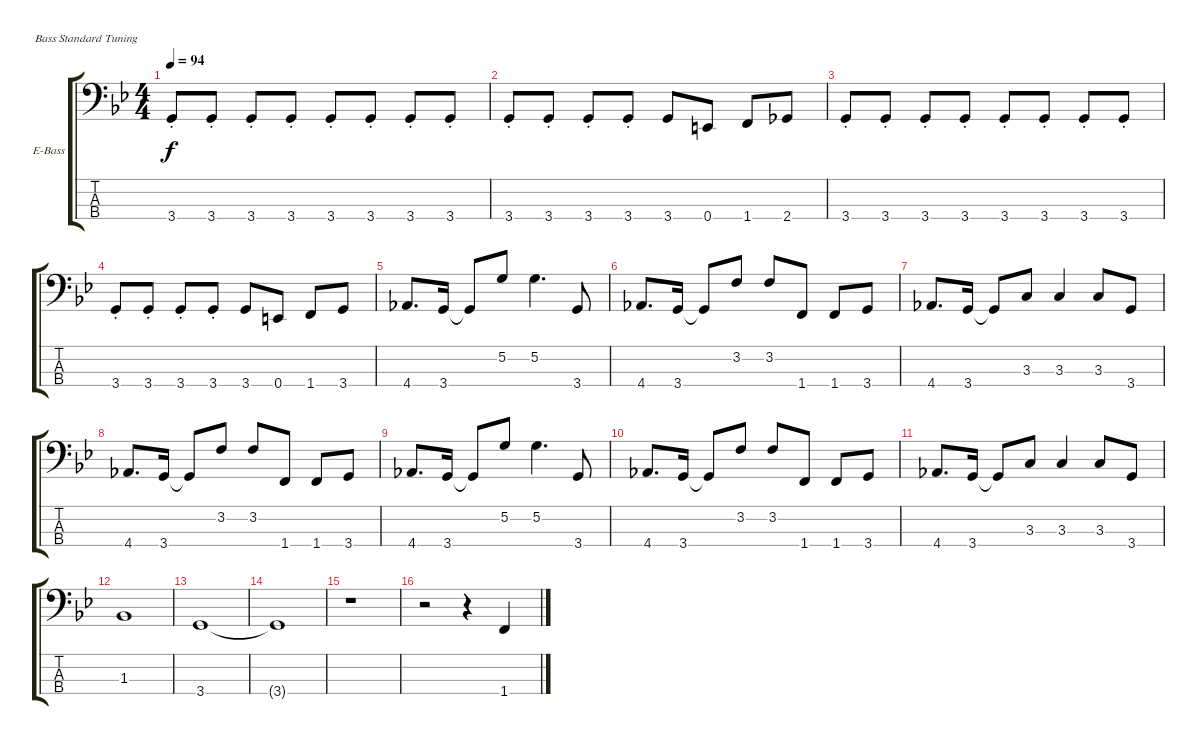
\bracketExtendMode groupsimilarinstruments
\firstSystemTrackNameOrientation horizontal
\otherSystemsTrackNameOrientation horizontal
\track ("Bass" "E-Bass") {instrument electricbassfinger}
\staff {score tabs}
\tuning (G2 D2 A1 E1)
\ts (4 4)
\tempo 94
\clef f4
\scale
1.06179
\ks bb
3.4{st}.8{dy f} 3.4{st}.8 3.4{st}.8 3.4{st}.8 3.4{st}.8 3.4{st}.8 3.4{st}.8 3.4{st}.8 |
\scale
0.938209 3.4{st}.8 3.4{st}.8 3.4{st}.8 3.4{st}.8 3.4.8 0.4.8 1.4.8 2.4.8 |
\scale
1.06179 3.4{st}.8 3.4{st}.8 3.4{st}.8 3.4{st}.8 3.4{st}.8 3.4{st}.8 3.4{st}.8 3.4{st}.8 |
\scale
0.938209 3.4{st}.8 3.4{st}.8 3.4{st}.8 3.4{st}.8 3.4.8 0.4.8 1.4.8 3.4.8 |
\scale
1.06179 4.4.8{d} 3.4.16 3.4{t}.8 5.2.8 5.2.4{d} 3.4.8 |
\scale
0.938209 4.4.8{d} 3.4.16 3.4{t}.8 3.2.8 3.2.8 1.4.8 1.4.8 3.4.8 |
\scale
1.06179 4.4.8{d} 3.4.16 3.4{t}.8 3.3.8 3.3.4 3.3.8 3.4.8 |
4.4.8{d} 3.4.16 3.4{t}.8 3.2.8 3.2.8 1.4.8 1.4.8 3.4.8 |
4.4.8{d} 3.4.16 3.4{t}.8 5.2.8 5.2.4{d} 3.4.8 |
4.4.8{d} 3.4.16 3.4{t}.8 3.2.8 3.2.8 1.4.8 1.4.8 3.4.8 |
4.4.8{d} 3.4.16 3.4{t}.8 3.3.8 3.3.4 3.3.8 3.4.8 |
\scale
1.06179 1.3.1 |
\scale
0.938209 3.4.1 |
\scale
1.03909 3.4{t}.1 |
\scale
1.09206 r.1 |
\scale
0.907945 r.2 r.4 1.4.4
